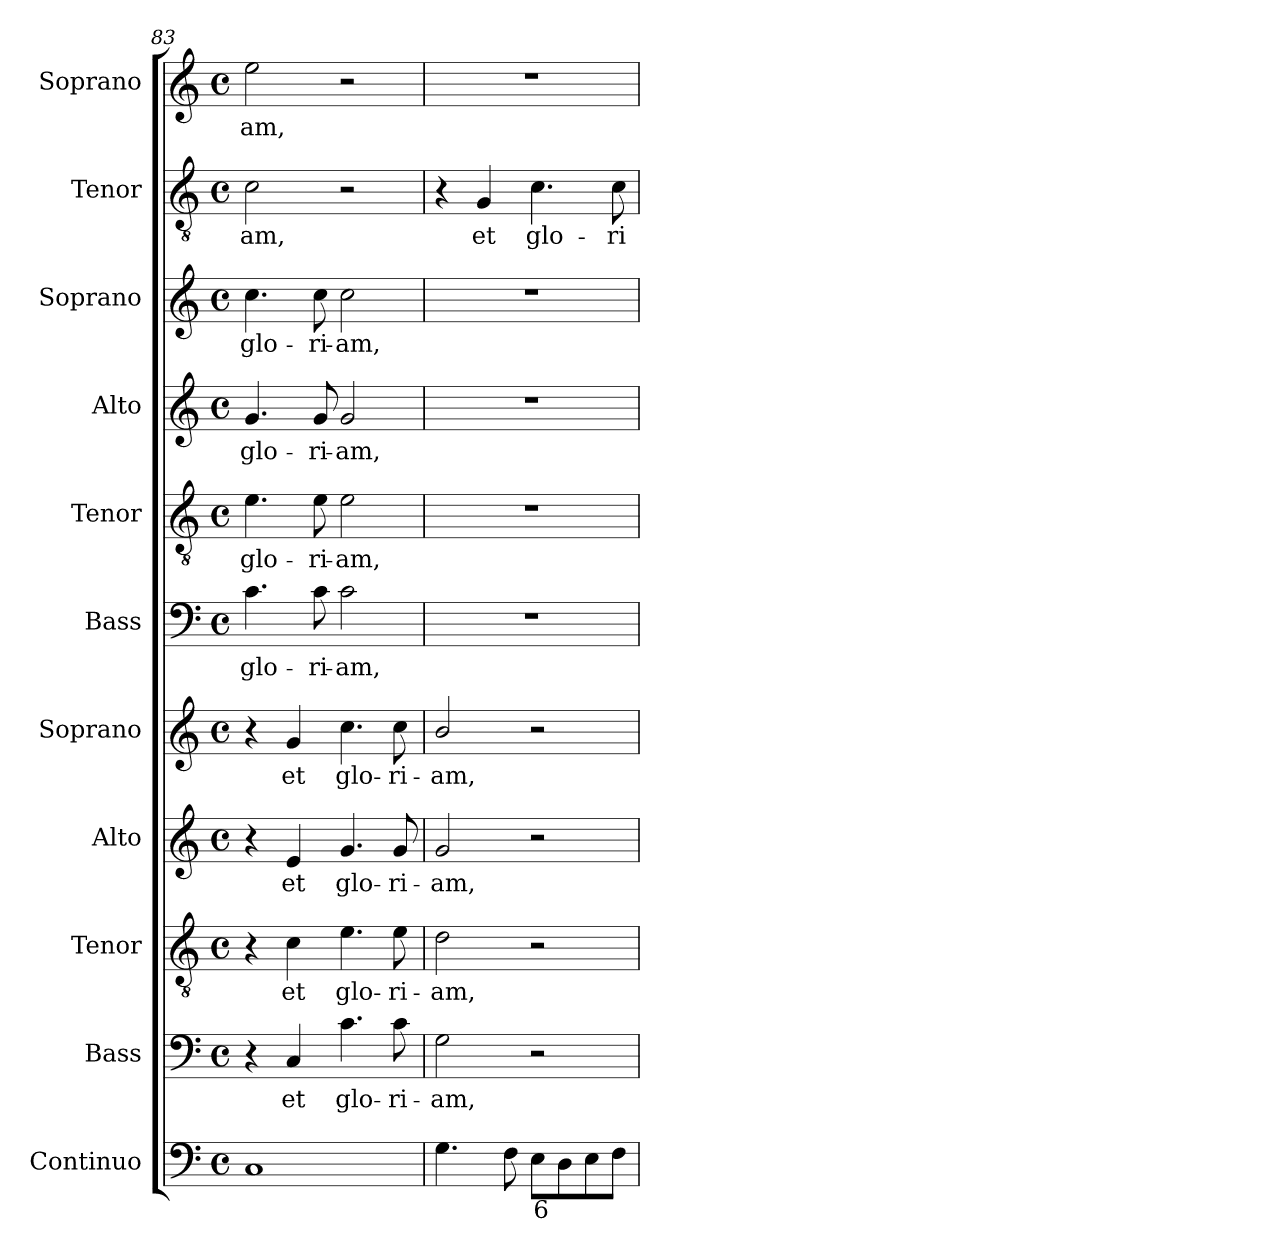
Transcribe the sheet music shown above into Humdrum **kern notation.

**kern	**text	**kern	**text	**kern	**text	**kern	**text	**kern	**text	**kern	**text	**kern	**text	**kern	**text	**kern	**text	**kern	**text	**kern	**text
*part11	*part11	*part10	*part10	*part9	*part9	*part8	*part8	*part7	*part7	*part6	*part6	*part5	*part5	*part4	*part4	*part3	*part3	*part2	*part2	*part1	*part1
*staff11	*staff11	*staff10	*staff10	*staff9	*staff9	*staff8	*staff8	*staff7	*staff7	*staff6	*staff6	*staff5	*staff5	*staff4	*staff4	*staff3	*staff3	*staff2	*staff2	*staff1	*staff1
*I"Continuo	*	*I"Bass	*	*I"Tenor	*	*I"Alto	*	*I"Soprano	*	*I"Bass	*	*I"Tenor	*	*I"Alto	*	*I"Soprano	*	*I"Tenor	*	*I"Soprano	*
*I'Cont.	*	*I'B.	*	*I'T.	*	*I'A.	*	*I'S.	*	*I'B.	*	*I'T.	*	*I'A.	*	*I'S.	*	*I'T.	*	*I'S.	*
*clefF4	*	*clefF4	*	*clefGv2	*	*clefG2	*	*clefG2	*	*clefF4	*	*clefGv2	*	*clefG2	*	*clefG2	*	*clefGv2	*	*clefG2	*
*	*	*	*	*ITrd7c12	*	*	*	*	*	*	*	*ITrd7c12	*	*	*	*	*	*ITrd7c12	*	*	*
*k[]	*	*k[]	*	*k[]	*	*k[]	*	*k[]	*	*k[]	*	*k[]	*	*k[]	*	*k[]	*	*k[]	*	*k[]	*
*C:	*	*C:	*	*C:	*	*C:	*	*C:	*	*C:	*	*C:	*	*C:	*	*C:	*	*C:	*	*C:	*
*M4/4	*	*M4/4	*	*M4/4	*	*M4/4	*	*M4/4	*	*M4/4	*	*M4/4	*	*M4/4	*	*M4/4	*	*M4/4	*	*M4/4	*
*met(c)	*	*met(c)	*	*met(c)	*	*met(c)	*	*met(c)	*	*met(c)	*	*met(c)	*	*met(c)	*	*met(c)	*	*met(c)	*	*met(c)	*
=83	=83	=83	=83	=83	=83	=83	=83	=83	=83	=83	=83	=83	=83	=83	=83	=83	=83	=83	=83	=83	=83
!	!	!	!	!	!	!	!	!	!	!	!LO:LY:b:color=#000000	!	!	!	!	!	!	!	!	!	!
!	!	!	!	!	!	!	!	!	!	!	!	!	!LO:LY:b:color=#000000	!	!	!	!	!	!	!	!
!	!	!	!	!	!	!	!	!	!	!	!	!	!	!	!LO:LY:b:color=#000000	!	!	!	!	!	!
!	!	!	!	!	!	!	!	!	!	!	!	!	!	!	!	!	!LO:LY:b:color=#000000	!	!	!	!
!	!	!	!	!	!	!	!	!	!	!	!	!	!	!	!	!	!	!	!LO:LY:b:color=#000000	!	!
!	!	!	!	!	!	!	!	!	!	!	!	!	!	!	!	!	!	!	!	!	!LO:LY:b:color=#000000
1Ci	.	4r	.	4r	.	4r	.	4r	.	4.ci\	glo-	4.Ei\	glo-	4.gi/	glo-	4.cci\	glo-	2Ci\	-am,	2eei\	-am,
!	!	!	!LO:LY:b:color=#000000	!	!	!	!	!	!	!	!	!	!	!	!	!	!	!	!	!	!
!	!	!	!	!	!LO:LY:b:color=#000000	!	!	!	!	!	!	!	!	!	!	!	!	!	!	!	!
!	!	!	!	!	!	!	!LO:LY:b:color=#000000	!	!	!	!	!	!	!	!	!	!	!	!	!	!
!	!	!	!	!	!	!	!	!	!LO:LY:b:color=#000000	!	!	!	!	!	!	!	!	!	!	!	!
.	.	4Ci/	et	4Ci\	et	4ei/	et	4gi/	et	.	.	.	.	.	.	.	.	.	.	.	.
!	!	!	!	!	!	!	!	!	!	!	!LO:LY:b:color=#000000	!	!	!	!	!	!	!	!	!	!
!	!	!	!	!	!	!	!	!	!	!	!	!	!LO:LY:b:color=#000000	!	!	!	!	!	!	!	!
!	!	!	!	!	!	!	!	!	!	!	!	!	!	!	!LO:LY:b:color=#000000	!	!	!	!	!	!
!	!	!	!	!	!	!	!	!	!	!	!	!	!	!	!	!	!LO:LY:b:color=#000000	!	!	!	!
.	.	.	.	.	.	.	.	.	.	8ci\	-ri-	8Ei\	-ri-	8gi/	-ri-	8cci\	-ri-	.	.	.	.
!	!	!	!LO:LY:b:color=#000000	!	!	!	!	!	!	!	!	!	!	!	!	!	!	!	!	!	!
!	!	!	!	!	!LO:LY:b:color=#000000	!	!	!	!	!	!	!	!	!	!	!	!	!	!	!	!
!	!	!	!	!	!	!	!LO:LY:b:color=#000000	!	!	!	!	!	!	!	!	!	!	!	!	!	!
!	!	!	!	!	!	!	!	!	!LO:LY:b:color=#000000	!	!	!	!	!	!	!	!	!	!	!	!
!	!	!	!	!	!	!	!	!	!	!	!LO:LY:b:color=#000000	!	!	!	!	!	!	!	!	!	!
!	!	!	!	!	!	!	!	!	!	!	!	!	!LO:LY:b:color=#000000	!	!	!	!	!	!	!	!
!	!	!	!	!	!	!	!	!	!	!	!	!	!	!	!LO:LY:b:color=#000000	!	!	!	!	!	!
!	!	!	!	!	!	!	!	!	!	!	!	!	!	!	!	!	!LO:LY:b:color=#000000	!	!	!	!
.	.	4.ci\	glo-	4.Ei\	glo-	4.gi/	glo-	4.cci\	glo-	2ci\	-am,	2Ei\	-am,	2gi/	-am,	2cci\	-am,	2r	.	2r	.
!	!	!	!LO:LY:b:color=#000000	!	!	!	!	!	!	!	!	!	!	!	!	!	!	!	!	!	!
!	!	!	!	!	!LO:LY:b:color=#000000	!	!	!	!	!	!	!	!	!	!	!	!	!	!	!	!
!	!	!	!	!	!	!	!LO:LY:b:color=#000000	!	!	!	!	!	!	!	!	!	!	!	!	!	!
!	!	!	!	!	!	!	!	!	!LO:LY:b:color=#000000	!	!	!	!	!	!	!	!	!	!	!	!
.	.	8ci\	-ri-	8Ei\	-ri-	8gi/	-ri-	8cci\	-ri-	.	.	.	.	.	.	.	.	.	.	.	.
=84	=84	=84	=84	=84	=84	=84	=84	=84	=84	=84	=84	=84	=84	=84	=84	=84	=84	=84	=84	=84	=84
!	!	!	!LO:LY:b:color=#000000	!	!	!	!	!	!	!	!	!	!	!	!	!	!	!	!	!	!
!	!	!	!	!	!LO:LY:b:color=#000000	!	!	!	!	!	!	!	!	!	!	!	!	!	!	!	!
!	!	!	!	!	!	!	!LO:LY:b:color=#000000	!	!	!	!	!	!	!	!	!	!	!	!	!	!
!	!	!	!	!	!	!	!	!	!LO:LY:b:color=#000000	!	!	!	!	!	!	!	!	!	!	!	!
4.Gi\	.	2Gi\	-am,	2Di\	-am,	2gi/	-am,	2bi/	-am,	1r	.	1r	.	1r	.	1r	.	4r	.	1r	.
!	!	!	!	!	!	!	!	!	!	!	!	!	!	!	!	!	!	!	!LO:LY:b:color=#000000	!	!
.	.	.	.	.	.	.	.	.	.	.	.	.	.	.	.	.	.	4GGi/	et	.	.
8Fi\	.	.	.	.	.	.	.	.	.	.	.	.	.	.	.	.	.	.	.	.	.
!	!LO:LY:b:color=#000000	!	!	!	!	!	!	!	!	!	!	!	!	!	!	!	!	!	!	!	!
!	!	!	!	!	!	!	!	!	!	!	!	!	!	!	!	!	!	!	!LO:LY:b:color=#000000	!	!
8Ei\L	6	2r	.	2r	.	2r	.	2r	.	.	.	.	.	.	.	.	.	4.Ci\	glo-	.	.
8Di\	.	.	.	.	.	.	.	.	.	.	.	.	.	.	.	.	.	.	.	.	.
8Ei\	.	.	.	.	.	.	.	.	.	.	.	.	.	.	.	.	.	.	.	.	.
!	!	!	!	!	!	!	!	!	!	!	!	!	!	!	!	!	!	!	!LO:LY:b:color=#000000	!	!
8Fi\J	.	.	.	.	.	.	.	.	.	.	.	.	.	.	.	.	.	8Ci\	-ri-	.	.
=	=	=	=	=	=	=	=	=	=	=	=	=	=	=	=	=	=	=	=	=	=
*-	*-	*-	*-	*-	*-	*-	*-	*-	*-	*-	*-	*-	*-	*-	*-	*-	*-	*-	*-	*-	*-
